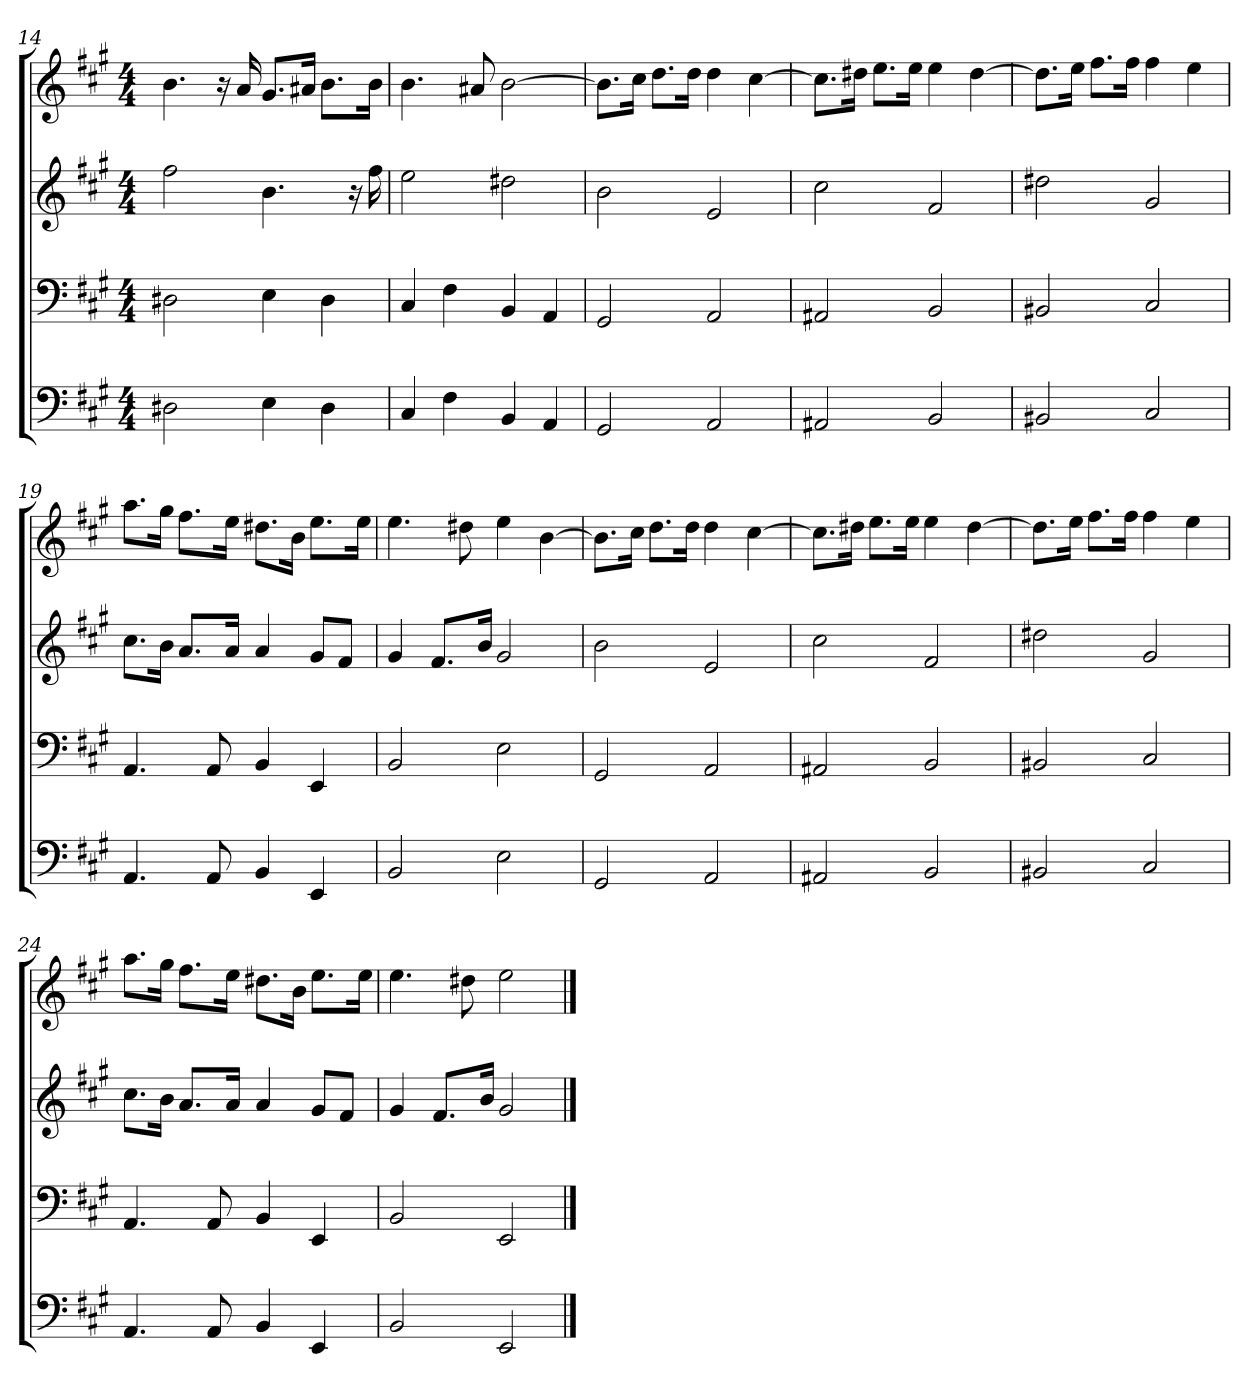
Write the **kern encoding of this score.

**kern	**kern	**kern	**kern
*part4	*part3	*part2	*part1
*staff4	*staff3	*staff2	*staff1
*k[f#c#g#]	*k[f#c#g#]	*k[f#c#g#]	*k[f#c#g#]
*A:	*A:	*A:	*A:
*M4/4	*M4/4	*M4/4	*M4/4
=14	=14	=14	=14
2D#X	2D#X	2ff#	4.b
.	.	.	16r
.	.	.	16a
4E	4E	4.b	8.g#L
.	.	.	16a#XJk
4D#	4D#	.	8.bL
.	.	16r	.
.	.	16ff#	16bJk
=15	=15	=15	=15
4C#	4C#	2ee	4.b
4F#	4F#	.	.
.	.	.	8a#X
4BB	4BB	2dd#X	[2b
4AA	4AA	.	.
=16	=16	=16	=16
2GG#	2GG#	2b	8.bL]
.	.	.	16cc#Jk
.	.	.	8.ddL
.	.	.	16ddJk
2AA	2AA	2e	4dd
.	.	.	[4cc#
=17	=17	=17	=17
2AA#X	2AA#X	2cc#	8.cc#L]
.	.	.	16dd#XJk
.	.	.	8.eeL
.	.	.	16eeJk
2BB	2BB	2f#	4ee
.	.	.	[4dd#
=18	=18	=18	=18
2BB#X	2BB#X	2dd#X	8.dd#L]
.	.	.	16eeJk
.	.	.	8.ff#L
.	.	.	16ff#Jk
2C#	2C#	2g#	4ff#
.	.	.	4ee
=19	=19	=19	=19
4.AA	4.AA	8.cc#L	8.aaL
.	.	16bJk	16gg#Jk
.	.	8.aL	8.ff#L
8AA	8AA	.	.
.	.	16aJk	16eeJk
4BB	4BB	4a	8.dd#XL
.	.	.	16bJk
4EE	4EE	8g#L	8.eeL
.	.	8f#J	.
.	.	.	16eeJk
=20	=20	=20	=20
2BB	2BB	4g#	4.ee
.	.	8.f#L	.
.	.	.	8dd#X
.	.	16bJk	.
2E	2E	2g#	4ee
.	.	.	[4b
=21	=21	=21	=21
2GG#	2GG#	2b	8.bL]
.	.	.	16cc#Jk
.	.	.	8.ddL
.	.	.	16ddJk
2AA	2AA	2e	4dd
.	.	.	[4cc#
=22	=22	=22	=22
2AA#X	2AA#X	2cc#	8.cc#L]
.	.	.	16dd#XJk
.	.	.	8.eeL
.	.	.	16eeJk
2BB	2BB	2f#	4ee
.	.	.	[4dd#
=23	=23	=23	=23
2BB#X	2BB#X	2dd#X	8.dd#L]
.	.	.	16eeJk
.	.	.	8.ff#L
.	.	.	16ff#Jk
2C#	2C#	2g#	4ff#
.	.	.	4ee
=24	=24	=24	=24
4.AA	4.AA	8.cc#L	8.aaL
.	.	16bJk	16gg#Jk
.	.	8.aL	8.ff#L
8AA	8AA	.	.
.	.	16aJk	16eeJk
4BB	4BB	4a	8.dd#XL
.	.	.	16bJk
4EE	4EE	8g#L	8.eeL
.	.	8f#J	.
.	.	.	16eeJk
=25	=25	=25	=25
2BB	2BB	4g#	4.ee
.	.	8.f#L	.
.	.	.	8dd#X
.	.	16bJk	.
2EE	2EE	2g#	2ee
==	==	==	==
*-	*-	*-	*-
